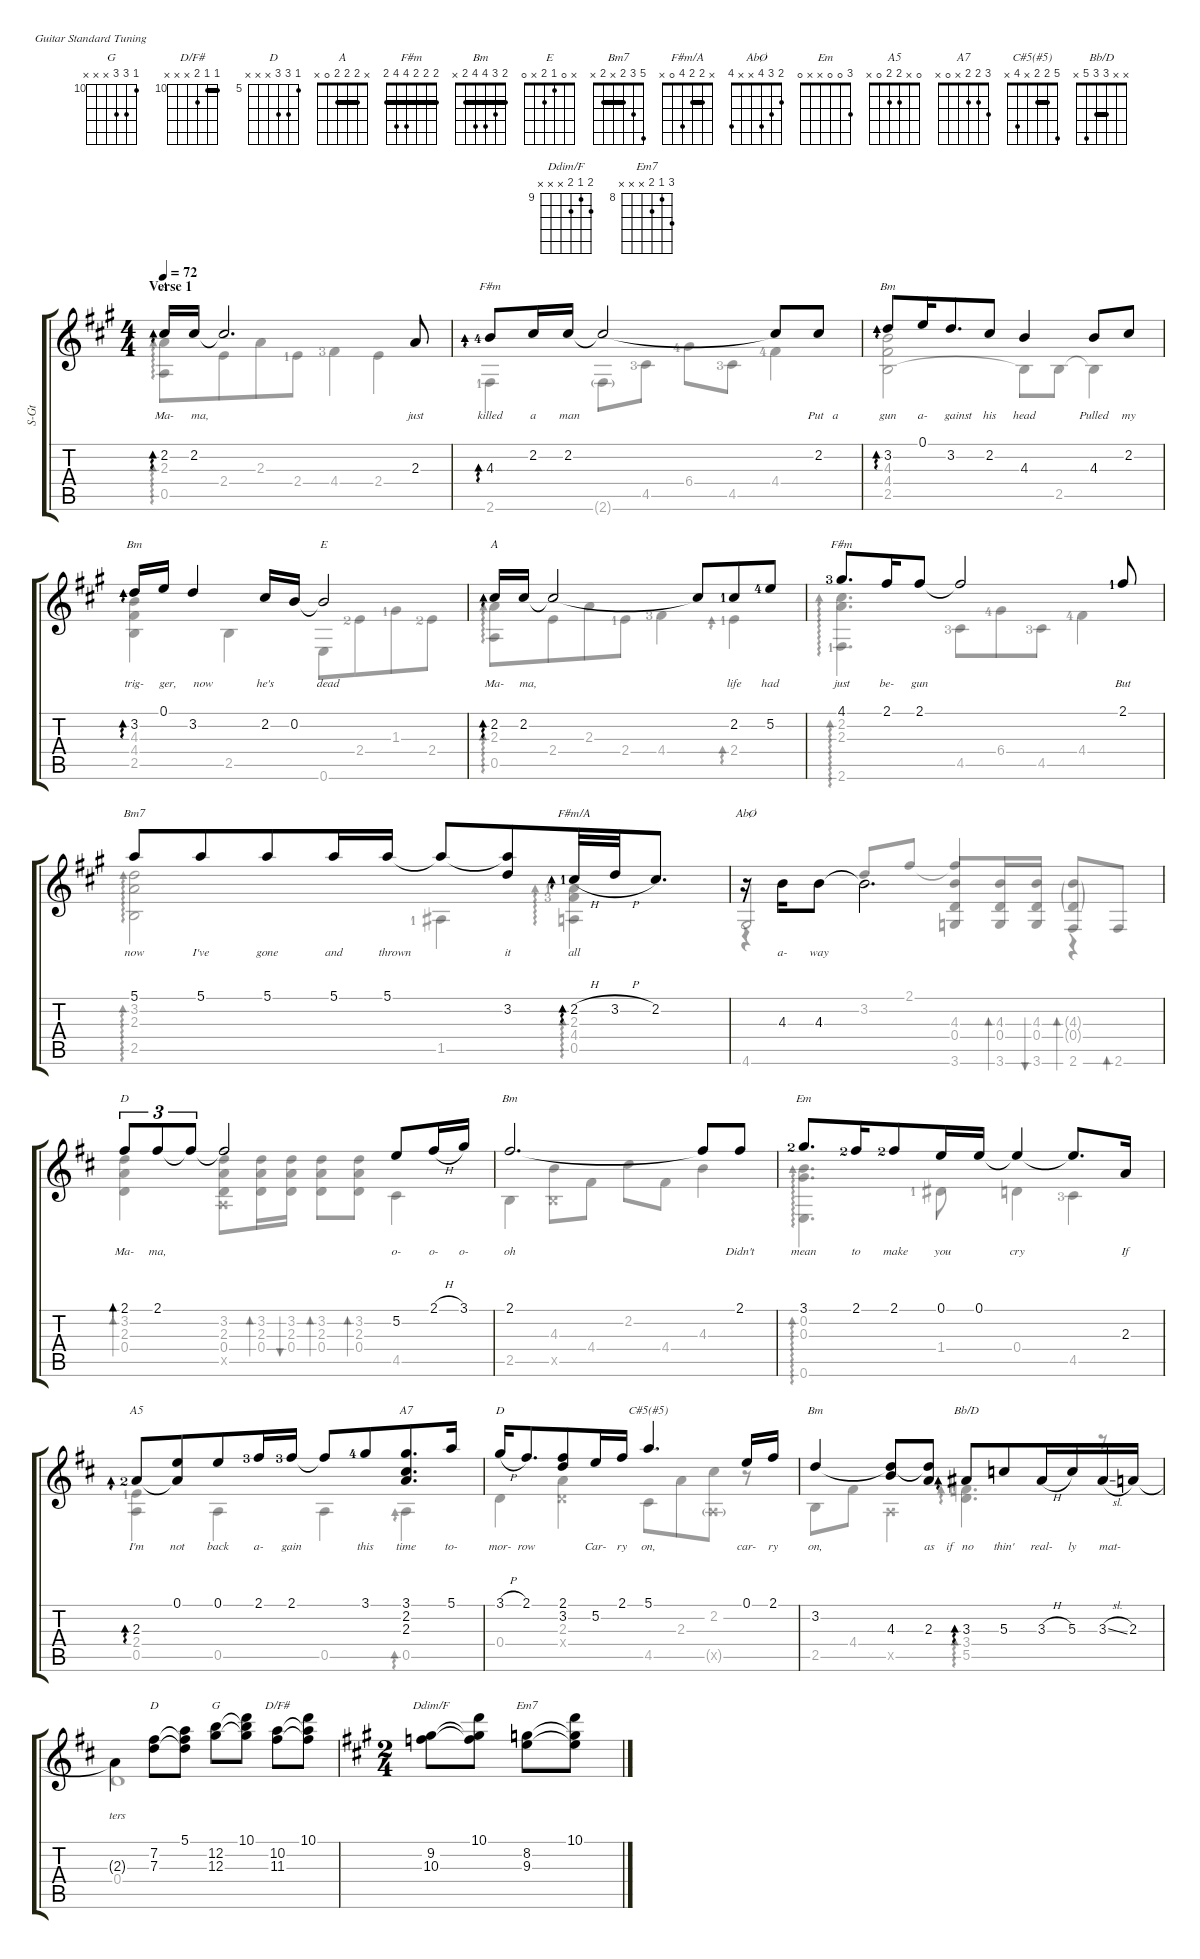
\defaultSystemsLayout 4
\hideDynamics
\bracketExtendMode groupsimilarinstruments
\otherSystemsTrackNameOrientation horizontal
\defaultBarNumberDisplay Hide
\track ("Classic Guitar\n" "S-Gt") {instrument acousticguitarnylon}
\staff {score tabs}
\tuning (E4 B3 G3 D3 A2 E2)
\chord ("G" 10 12 12 x x x) {firstfret 10}
\chord ("D/F#" 10 10 11 x x x) {firstfret 10 barre 10}
\chord ("D" 2 3 2 0 x x) {barre 2}
\chord ("A" x 2 2 2 0 x) {barre (2 2)}
\chord ("F#m" 2 2 2 4 4 2) {barre (2 2 2)}
\chord ("Bm" 2 3 4 4 2 x) {barre 2}
\chord ("E" x 0 1 2 x 0)
\chord ("Bm7" 5 3 2 x 2 x) {barre 2}
\chord ("F#m/A" x 2 2 4 0 x) {barre 2}
\chord ("AbØ" 2 3 4 x x 4)
\chord ("Em" 3 0 0 x x 0)
\chord ("A5" 0 x 2 2 0 x)
\chord ("A7" 3 2 2 x 0 x)
\chord ("C#5(#5)" 5 2 2 x 4 x) {barre 2}
\chord ("Bb/D" x x 3 3 5 x) {barre 3}
\chord ("D" 5 7 7 x x x) {firstfret 5}
\chord ("Ddim/F" 10 9 10 x x x) {firstfret 9}
\chord ("Em7" 10 8 9 x x x) {firstfret 8}
\voice
\ts (4 4)
\section ("" "Verse 1")
\tempo 72
\clef g2
\ks a
2.2.16{ad 0 ch "A" lyrics (0 "Ma-") lyrics (1 "") lyrics (2 "") lyrics (3 "") lyrics (4 "") dy mf} 2.2.16{lyrics (0 "    ma,") lyrics (1 "") lyrics (2 "") lyrics (3 "") lyrics (4 "")} 2.2{t}.2{d lyrics (0 "") lyrics (1 "") lyrics (2 "") lyrics (3 "") lyrics (4 "")} 2.3.8{lyrics (0 "just") lyrics (1 "") lyrics (2 "") lyrics (3 "") lyrics (4 "")} |
4.3{lf 5}.8{ad 0 ch "F#m" lyrics (0 "killed") lyrics (1 "") lyrics (2 "") lyrics (3 "") lyrics (4 "")} 2.2.16{lyrics (0 "a") lyrics (1 "") lyrics (2 "") lyrics (3 "") lyrics (4 "")} 2.2.16{lyrics (0 " man") lyrics (1 "") lyrics (2 "") lyrics (3 "") lyrics (4 "")} 2.2{t}.2{lyrics (0 "") lyrics (1 "") lyrics (2 "") lyrics (3 "") lyrics (4 "")} 2.2{t}.8{lyrics (0 "") lyrics (1 "") lyrics (2 "") lyrics (3 "") lyrics (4 "")} 2.2.8{lyrics (0 "   Put   a") lyrics (1 "") lyrics (2 "") lyrics (3 "") lyrics (4 "")} |
3.2.8{ad 0 ch "Bm" lyrics (0 "gun") lyrics (1 "") lyrics (2 "") lyrics (3 "") lyrics (4 "")} 0.1.16{lyrics (0 "a-") lyrics (1 "") lyrics (2 "") lyrics (3 "") lyrics (4 "") beam merge} 3.2.8{d lyrics (0 "     gainst") lyrics (1 "") lyrics (2 "") lyrics (3 "") lyrics (4 "") beam merge} 2.2.8{lyrics (0 "his") lyrics (1 "") lyrics (2 "") lyrics (3 "") lyrics (4 "")} 4.3.4{lyrics (0 "head") lyrics (1 "") lyrics (2 "") lyrics (3 "") lyrics (4 "")} 4.3.8{lyrics (0 "Pulled") lyrics (1 "") lyrics (2 "") lyrics (3 "") lyrics (4 "") beam merge} 2.2.8{lyrics (0 "my") lyrics (1 "") lyrics (2 "") lyrics (3 "") lyrics (4 "")} |
3.2.16{ad 0 ch "Bm" lyrics (0 "trig-") lyrics (1 "") lyrics (2 "") lyrics (3 "") lyrics (4 "")} 0.1.16{lyrics (0 "   ger,") lyrics (1 "") lyrics (2 "") lyrics (3 "") lyrics (4 "")} 3.2.4{lyrics (0 "       now") lyrics (1 "") lyrics (2 "") lyrics (3 "") lyrics (4 "") beam split} 2.2.16{lyrics (0 "he's") lyrics (1 "") lyrics (2 "") lyrics (3 "") lyrics (4 "")} 0.2.16{lyrics (0 "") lyrics (1 "") lyrics (2 "") lyrics (3 "") lyrics (4 "")} 0.2{t}.2{ch "E" lyrics (0 "   dead     ") lyrics (1 "") lyrics (2 "") lyrics (3 "") lyrics (4 "")} |
2.2.16{ad 0 ch "A" lyrics (0 "Ma-") lyrics (1 "") lyrics (2 "") lyrics (3 "") lyrics (4 "")} 2.2.16{lyrics (0 "   ma,") lyrics (1 "") lyrics (2 "") lyrics (3 "") lyrics (4 "")} 2.2{t}.2{lyrics (0 "") lyrics (1 "") lyrics (2 "") lyrics (3 "") lyrics (4 "") beam merge} 2.2{t}.8{lyrics (0 "") lyrics (1 "") lyrics (2 "") lyrics (3 "") lyrics (4 "") beam merge} 2.2{lf 2}.8{lyrics (0 "life") lyrics (1 "") lyrics (2 "") lyrics (3 "") lyrics (4 "") beam merge} 5.2{lf 5}.8{lyrics (0 "had") lyrics (1 "") lyrics (2 "") lyrics (3 "") lyrics (4 "")} |
4.1{lf 4}.8{d ch "F#m" lyrics (0 "just") lyrics (1 "") lyrics (2 "") lyrics (3 "") lyrics (4 "")} 2.1.16{lyrics (0 "be-") lyrics (1 "") lyrics (2 "") lyrics (3 "") lyrics (4 "") beam merge} 2.1.8{lyrics (0 "gun") lyrics (1 "") lyrics (2 "") lyrics (3 "") lyrics (4 "")} 2.1{t}.2{lyrics (0 "") lyrics (1 "") lyrics (2 "") lyrics (3 "") lyrics (4 "")} 2.1{lf 2}.8{lyrics (0 "But     ") lyrics (1 "") lyrics (2 "") lyrics (3 "") lyrics (4 "")} |
\scale
0.386721 5.1.8{ch "Bm7" lyrics (0 "now") lyrics (1 "") lyrics (2 "") lyrics (3 "") lyrics (4 "") beam merge} 5.1.8{lyrics (0 "I've") lyrics (1 "") lyrics (2 "") lyrics (3 "") lyrics (4 "") beam merge} 5.1.8{lyrics (0 "gone") lyrics (1 "") lyrics (2 "") lyrics (3 "") lyrics (4 "")} 5.1.16{lyrics (0 "and") lyrics (1 "") lyrics (2 "") lyrics (3 "") lyrics (4 "")} 5.1.16{lyrics (0 "     thrown") lyrics (1 "") lyrics (2 "") lyrics (3 "") lyrics (4 "")} 5.1{t}.8{lyrics (0 "") lyrics (1 "") lyrics (2 "") lyrics (3 "") lyrics (4 "")} (3.2 5.1{t}).8{lyrics (0 "it") lyrics (1 "") lyrics (2 "") lyrics (3 "") lyrics (4 "") beam merge} 2.2{h lf 2}.32{ad 0 ch "F#m/A" lyrics (0 "all") lyrics (1 "") lyrics (2 "") lyrics (3 "") lyrics (4 "") beam merge} 3.2{h}.32{lyrics (0 " ") lyrics (1 "") lyrics (2 "") lyrics (3 "") lyrics (4 "")} 2.2.8{d lyrics (0 "") lyrics (1 "") lyrics (2 "") lyrics (3 "") lyrics (4 "")} |
\scale
0.295611 r.16{ch "AbØ"} 4.3.16{lyrics (0 "a-") lyrics (1 "") lyrics (2 "") lyrics (3 "") lyrics (4 "")} 4.3.8{lyrics (0 "way") lyrics (1 "") lyrics (2 "") lyrics (3 "") lyrics (4 "")} 4.3{t}.2{d lyrics (0 "") lyrics (1 "") lyrics (2 "") lyrics (3 "") lyrics (4 "") beam invert} |
\scale
1.42069
\ks d
2.1.8{tu (3 2) bd 34 ch "D" lyrics (0 "Ma-") lyrics (1 "") lyrics (2 "") lyrics (3 "") lyrics (4 "")} 2.1.8{tu (3 2) lyrics (0 "ma,") lyrics (1 "") lyrics (2 "") lyrics (3 "") lyrics (4 "")} 2.1{t}.8{tu (3 2) lyrics (0 "") lyrics (1 "") lyrics (2 "") lyrics (3 "") lyrics (4 "")} 2.1{t}.2{lyrics (0 "") lyrics (1 "") lyrics (2 "") lyrics (3 "") lyrics (4 "")} 5.2.8{lyrics (0 "o-") lyrics (1 "") lyrics (2 "") lyrics (3 "") lyrics (4 "")} 2.1{h}.16{lyrics (0 "o-") lyrics (1 "") lyrics (2 "") lyrics (3 "") lyrics (4 "")} 3.1.16{lyrics (0 "o-") lyrics (1 "") lyrics (2 "") lyrics (3 "") lyrics (4 "")} |
\scale
0.631932 2.1.2{d ch "Bm" lyrics (0 "oh") lyrics (1 "") lyrics (2 "") lyrics (3 "") lyrics (4 "")} 2.1{t}.8{lyrics (0 "") lyrics (1 "") lyrics (2 "") lyrics (3 "") lyrics (4 "")} 2.1.8{lyrics (0 "Didn't") lyrics (1 "") lyrics (2 "") lyrics (3 "") lyrics (4 "")} |
\scale
0.947374 3.1{lf 3}.8{d ch "Em" lyrics (0 "mean") lyrics (1 "") lyrics (2 "") lyrics (3 "") lyrics (4 "")} 2.1{lf 3}.16{lyrics (0 "to  ") lyrics (1 "") lyrics (2 "") lyrics (3 "") lyrics (4 "") beam merge} 2.1{lf 3}.8{lyrics (0 " make") lyrics (1 "") lyrics (2 "") lyrics (3 "") lyrics (4 "")} 0.1.16{lyrics (0 " you") lyrics (1 "") lyrics (2 "") lyrics (3 "") lyrics (4 "")} 0.1.16{lyrics (0 "") lyrics (1 "") lyrics (2 "") lyrics (3 "") lyrics (4 "")} 0.1{t}.4{lyrics (0 "cry      ") lyrics (1 "") lyrics (2 "") lyrics (3 "") lyrics (4 "")} 0.1{t}.8{d lyrics (0 "") lyrics (1 "") lyrics (2 "") lyrics (3 "") lyrics (4 "")} 2.3.16{lyrics (0 "If") lyrics (1 "") lyrics (2 "") lyrics (3 "") lyrics (4 "")} |
\scale
0.33737 2.3{lf 3}.8{ad 0 ch "A5" lyrics (0 "I'm") lyrics (1 "") lyrics (2 "") lyrics (3 "") lyrics (4 "")} (0.1 2.3{t}).8{lyrics (0 "not") lyrics (1 "") lyrics (2 "") lyrics (3 "") lyrics (4 "") beam merge} 0.1.8{lyrics (0 "back") lyrics (1 "") lyrics (2 "") lyrics (3 "") lyrics (4 "") beam merge} 2.1{lf 4}.16{lyrics (0 "a-") lyrics (1 "") lyrics (2 "") lyrics (3 "") lyrics (4 "")} 2.1{lf 4}.16{lyrics (0 "gain") lyrics (1 "") lyrics (2 "") lyrics (3 "") lyrics (4 "")} 2.1{t}.8{lyrics (0 "") lyrics (1 "") lyrics (2 "") lyrics (3 "") lyrics (4 "")} 3.1{lf 5}.8{lyrics (0 "this") lyrics (1 "") lyrics (2 "") lyrics (3 "") lyrics (4 "") beam merge} (3.1 2.2 2.3).8{d ch "A7" lyrics (0 "time") lyrics (1 "") lyrics (2 "") lyrics (3 "") lyrics (4 "") beam merge} 5.1.16{lyrics (0 "to-") lyrics (1 "") lyrics (2 "") lyrics (3 "") lyrics (4 "")} |
\scale
0.262471 3.1{h}.16{ch "D" lyrics (0 "mor-") lyrics (1 "") lyrics (2 "") lyrics (3 "") lyrics (4 "")} 2.1.8{d lyrics (0 "row") lyrics (1 "") lyrics (2 "") lyrics (3 "") lyrics (4 "") beam merge} (2.1 3.2).8{lyrics (0 "") lyrics (1 "") lyrics (2 "") lyrics (3 "") lyrics (4 "") beam merge} 5.2.16{lyrics (0 "Car-") lyrics (1 "") lyrics (2 "") lyrics (3 "") lyrics (4 "") beam merge} 2.1.16{lyrics (0 "ry") lyrics (1 "") lyrics (2 "") lyrics (3 "") lyrics (4 "")} 5.1.4{d ch "C#5(#5)" lyrics (0 "on,") lyrics (1 "") lyrics (2 "") lyrics (3 "") lyrics (4 "")} 0.1.16{lyrics (0 "car-") lyrics (1 "") lyrics (2 "") lyrics (3 "") lyrics (4 "")} 2.1.16{lyrics (0 "ry") lyrics (1 "") lyrics (2 "") lyrics (3 "") lyrics (4 "")} |
\scale
0.322804 3.2.4{ch "Bm" lyrics (0 "on,") lyrics (1 "") lyrics (2 "") lyrics (3 "") lyrics (4 "")} (3.2{t} 4.3).8{lyrics (0 "") lyrics (1 "") lyrics (2 "") lyrics (3 "") lyrics (4 "")} (2.3 3.2{t}).8{lyrics (0 "       as    if") lyrics (1 "") lyrics (2 "") lyrics (3 "") lyrics (4 "")} 3.3.8{ad 0 ch "Bb/D" lyrics (0 " no") lyrics (1 "") lyrics (2 "") lyrics (3 "") lyrics (4 "") beam merge} 5.3.8{lyrics (0 "thin'") lyrics (1 "") lyrics (2 "") lyrics (3 "") lyrics (4 "") beam merge} 3.3{h}.16{lyrics (0 "real-") lyrics (1 "") lyrics (2 "") lyrics (3 "") lyrics (4 "") beam merge} 5.3.16{lyrics (0 "ly") lyrics (1 "") lyrics (2 "") lyrics (3 "") lyrics (4 "")} 3.3{sl}.16{lyrics (0 "     mat-") lyrics (1 "") lyrics (2 "") lyrics (3 "") lyrics (4 "")} 2.3.16{lyrics (0 "") lyrics (1 "") lyrics (2 "") lyrics (3 "") lyrics (4 "")} |
\scale
0.298508 2.3{t}.4{lyrics (0 "ters") lyrics (1 "") lyrics (2 "") lyrics (3 "") lyrics (4 "")} (7.3 7.2).8{ch "D" lyrics (0 "") lyrics (1 "") lyrics (2 "") lyrics (3 "") lyrics (4 "") beam invert} (5.1 7.3{t} 7.2{t}).8{lyrics (0 "") lyrics (1 "") lyrics (2 "") lyrics (3 "") lyrics (4 "")} (12.2 12.3).8{ch "G" lyrics (0 "") lyrics (1 "") lyrics (2 "") lyrics (3 "") lyrics (4 "") beam invert} (10.1 12.2{t} 12.3{t}).8{lyrics (0 "") lyrics (1 "") lyrics (2 "") lyrics (3 "") lyrics (4 "")} (11.3 10.2).8{ch "D/F#" lyrics (0 "") lyrics (1 "") lyrics (2 "") lyrics (3 "") lyrics (4 "") beam invert} (10.1 11.3{t} 10.2{t}).8{lyrics (0 "") lyrics (1 "") lyrics (2 "") lyrics (3 "") lyrics (4 "")} |
\ts (2 4)
\scale
0.378903 (10.3 9.2).8{ch "Ddim/F" lyrics (0 "") lyrics (1 "") lyrics (2 "") lyrics (3 "") lyrics (4 "")} (10.1 10.3{t} 9.2{t}).8{lyrics (0 "") lyrics (1 "") lyrics (2 "") lyrics (3 "") lyrics (4 "")} (8.2 9.3).8{ch "Em7" lyrics (0 "") lyrics (1 "") lyrics (2 "") lyrics (3 "") lyrics (4 "")} (10.1 8.2{t} 9.3{t}).8{lyrics (0 "") lyrics (1 "") lyrics (2 "") lyrics (3 "") lyrics (4 "")}
\voice
\clef g2
\ottava regular
\simile none
\ks a
(0.5 2.3).8{ad 0 dy mf beam merge} 2.4.8{beam merge} 2.3.8{beam merge} 2.4{lf 2}.8{beam merge} 4.4{lf 4}.4{beam merge} 2.4.4{beam merge} |
2.6{lf 2}.4 2.6{g}.8 4.5{lf 4}.8 6.4{lf 5}.8 4.5{lf 4}.8 4.4{lf 5}.4 |
(2.5 4.4 4.3).2 2.5{t}.8 2.5.8 2.5{t}.4 |
(2.5 4.4 4.3).4 2.5.4 0.6.8{beam merge} 2.4{lf 3}.8{beam merge} 1.3{lf 2}.8{beam merge} 2.4{lf 3}.8 |
(0.5 2.3).8{ad 0} 2.4.8{beam merge} 2.3.8{beam merge} 2.4{lf 2}.8 4.4{lf 4}.4 2.4{lf 2}.4{ad 0} |
(2.6{lf 2} 2.3 2.2).4{d ad 0} 4.5{lf 4}.8{beam merge} 6.4{lf 5}.8 4.5{lf 4}.8 4.4{lf 5}.4 |
\scale
0.386721 (2.5 2.3 3.2).2{ad 0} 1.5{lf 2}.4 (0.5 4.4{lf 4} 2.3{lf 2}).4{ad 0} |
\scale
0.295611 4.6.2{beam invert} (3.6 0.4 4.3).8{beam invert} (3.6 0.4 4.3).16{bd 32} (3.6 0.4 4.3).16{bu 32} (2.6 0.4{g} 4.3{g}).8{bd 31 beam invert} 2.6.8{bd 30} |
\scale
1.42069
\ks d
(0.4 2.3 3.2).4{bd 0} (3.2 2.3 0.4 0.5{x}).8 (0.4 2.3 3.2).16{bd 33} (3.2 2.3 0.4).16{bu 33} (0.4 2.3 3.2).8{bd 32} (2.3 0.4 3.2).8{bd 31} 4.5.4 |
\scale
0.631932 2.5.4{beam merge} (2.5{x} 4.3).8{beam merge} 4.4.8 2.2.8 4.4.8 4.3.4 |
\scale
0.947374 (0.6 0.3 0.2).4{d ad 0} 1.4{lf 2}.8 0.4.4 4.5{lf 4}.4 |
\scale
0.33737 (2.4{lf 2} 0.5).4 0.5.4 0.5.4 0.5.4{ad 0} |
\scale
0.262471 0.4.4 (0.4{x} 2.3).4 4.5.8 2.3.8{beam merge} (2.2 0.5{g x}).8 r.8 |
\scale
0.322804 2.5.8 4.4.8 0.5{x}.4 (5.5 3.4).4{d ad 0} r.8 |
\scale
0.298508 |
\scale
0.378903
\voice
\clef g2
\ottava regular
\simile none
\ks a
|
|
|
|
|
|
\scale
0.386721 |
\scale
0.295611 r.4 3.2.8{beam invert} 2.1.8 2.1{t}.4{beam invert} r.4 |
\scale
1.42069
\ks d
|
\scale
0.631932 |
\scale
0.947374 |
\scale
0.33737 |
\scale
0.262471 |
\scale
0.322804 |
\scale
0.298508 |
\scale
0.378903
\voice
\clef g2
\ottava regular
\simile none
\ks a
|
|
|
|
|
|
\scale
0.386721 |
\scale
0.295611 |
\scale
1.42069
\ks d
|
\scale
0.631932 |
\scale
0.947374 |
\scale
0.33737 |
\scale
0.262471 |
\scale
0.322804 |
\scale
0.298508 0.4.1 |
\scale
0.378903
